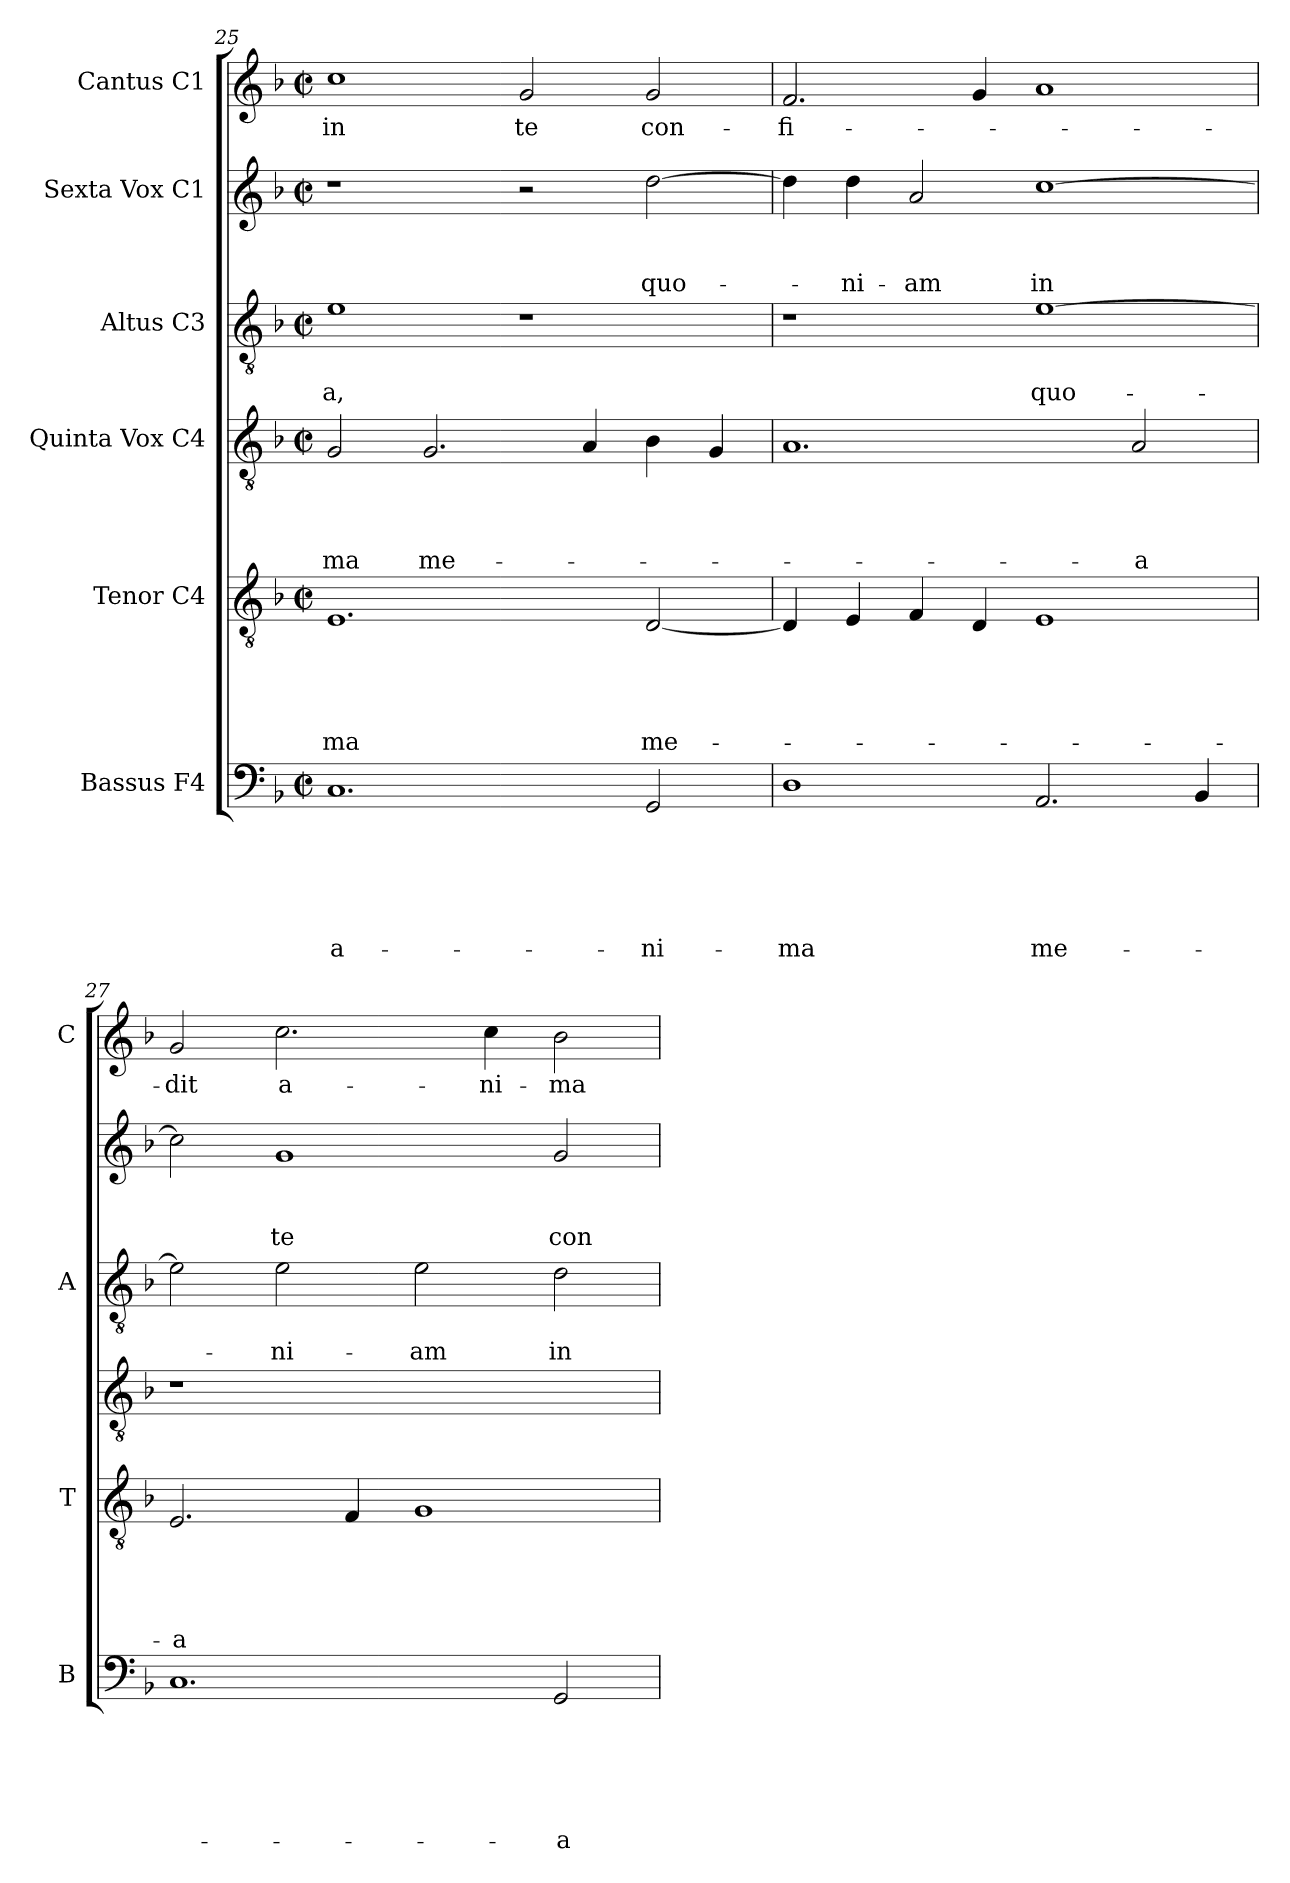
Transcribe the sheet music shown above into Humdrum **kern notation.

**kern	**text	**text	**text	**text	**text	**text	**kern	**text	**text	**text	**text	**text	**kern	**text	**text	**text	**text	**kern	**text	**text	**kern	**text	**text	**text	**kern	**text
*part6	*part6	*part6	*part6	*part6	*part6	*part6	*part5	*part5	*part5	*part5	*part5	*part5	*part4	*part4	*part4	*part4	*part4	*part3	*part3	*part3	*part2	*part2	*part2	*part2	*part1	*part1
*staff6	*staff6	*staff6	*staff6	*staff6	*staff6	*staff6	*staff5	*staff5	*staff5	*staff5	*staff5	*staff5	*staff4	*staff4	*staff4	*staff4	*staff4	*staff3	*staff3	*staff3	*staff2	*staff2	*staff2	*staff2	*staff1	*staff1
*I"Bassus F4	*	*	*	*	*	*	*I"Tenor C4	*	*	*	*	*	*I"Quinta Vox C4	*	*	*	*	*I"Altus C3	*	*	*I"Sexta Vox C1	*	*	*	*I"Cantus C1	*
*I'B	*	*	*	*	*	*	*I'T	*	*	*	*	*	*	*	*	*	*	*I'A	*	*	*	*	*	*	*I'C	*
!!LO:LB:g=z
*clefF4	*	*	*	*	*	*	*clefGv2	*	*	*	*	*	*clefGv2	*	*	*	*	*clefGv2	*	*	*clefG2	*	*	*	*clefG2	*
*k[b-]	*	*	*	*	*	*	*k[b-]	*	*	*	*	*	*k[b-]	*	*	*	*	*k[b-]	*	*	*k[b-]	*	*	*	*k[b-]	*
*F:	*	*	*	*	*	*	*F:	*	*	*	*	*	*F:	*	*	*	*	*F:	*	*	*F:	*	*	*	*F:	*
*M2/2	*	*	*	*	*	*	*M2/2	*	*	*	*	*	*M2/2	*	*	*	*	*M2/2	*	*	*M2/2	*	*	*	*M2/2	*
*met(c|)	*	*	*	*	*	*	*met(c|)	*	*	*	*	*	*met(c|)	*	*	*	*	*met(c|)	*	*	*met(c|)	*	*	*	*met(c|)	*
=25	=25	=25	=25	=25	=25	=25	=25	=25	=25	=25	=25	=25	=25	=25	=25	=25	=25	=25	=25	=25	=25	=25	=25	=25	=25	=25
!	!	!	!	!	!	!LO:LY:b	!	!	!	!	!	!LO:LY:b	!	!	!	!	!LO:LY:b	!	!	!LO:LY:b	!	!	!	!	!	!LO:LY:b
1.C	.	.	.	.	.	a-	1.E	.	.	.	.	-ma	2G/	.	.	.	-ma	1e	.	-a,	1r	.	.	.	1cc	in
!	!	!	!	!	!	!	!	!	!	!	!	!	!	!	!	!	!LO:LY:b	!	!	!	!	!	!	!	!	!
.	.	.	.	.	.	.	.	.	.	.	.	.	2.G/	.	.	.	me-	.	.	.	.	.	.	.	.	.
!	!	!	!	!	!	!	!	!	!	!	!	!	!	!	!	!	!	!	!	!	!	!	!	!	!	!LO:LY:b
.	.	.	.	.	.	.	.	.	.	.	.	.	.	.	.	.	.	1r	.	.	2r	.	.	.	2g/	te
.	.	.	.	.	.	.	.	.	.	.	.	.	4A/	.	.	.	.	.	.	.	.	.	.	.	.	.
!	!	!	!	!	!	!LO:LY:b	!	!	!	!	!	!LO:LY:b	!	!	!	!	!	!	!	!	!	!	!	!LO:LY:b	!	!LO:LY:b
2GG/	.	.	.	.	.	-ni-	[2D/	.	.	.	.	me-	4B-\	.	.	.	.	.	.	.	[2dd\	.	.	quo-	2g/	con-
.	.	.	.	.	.	.	.	.	.	.	.	.	4G/	.	.	.	.	.	.	.	.	.	.	.	.	.
=26	=26	=26	=26	=26	=26	=26	=26	=26	=26	=26	=26	=26	=26	=26	=26	=26	=26	=26	=26	=26	=26	=26	=26	=26	=26	=26
!	!	!	!	!	!	!LO:LY:b	!	!	!	!	!	!	!	!	!	!	!	!	!	!	!	!	!	!	!	!LO:LY:b
1D	.	.	.	.	.	-ma	4D/]	.	.	.	.	.	1.A	.	.	.	.	1r	.	.	4dd\]	.	.	.	2.f/	-fi-
!	!	!	!	!	!	!	!	!	!	!	!	!	!	!	!	!	!	!	!	!	!	!	!	!LO:LY:b	!	!
.	.	.	.	.	.	.	4E/	.	.	.	.	.	.	.	.	.	.	.	.	.	4dd\	.	.	-ni-	.	.
!	!	!	!	!	!	!	!	!	!	!	!	!	!	!	!	!	!	!	!	!	!	!	!	!LO:LY:b	!	!
.	.	.	.	.	.	.	4F/	.	.	.	.	.	.	.	.	.	.	.	.	.	2a/	.	.	-am	.	.
.	.	.	.	.	.	.	4D/	.	.	.	.	.	.	.	.	.	.	.	.	.	.	.	.	.	4g/	.
!	!	!	!	!	!	!LO:LY:b	!	!	!	!	!	!	!	!	!	!	!	!	!	!LO:LY:b	!	!	!	!LO:LY:b	!	!
2.AA/	.	.	.	.	.	me-	1E	.	.	.	.	.	.	.	.	.	.	[1e	.	quo-	[1cc	.	.	in	1a	.
!	!	!	!	!	!	!	!	!	!	!	!	!	!	!	!	!	!LO:LY:b	!	!	!	!	!	!	!	!	!
.	.	.	.	.	.	.	.	.	.	.	.	.	2A/	.	.	.	-a	.	.	.	.	.	.	.	.	.
4BB-/	.	.	.	.	.	.	.	.	.	.	.	.	.	.	.	.	.	.	.	.	.	.	.	.	.	.
=27	=27	=27	=27	=27	=27	=27	=27	=27	=27	=27	=27	=27	=27	=27	=27	=27	=27	=27	=27	=27	=27	=27	=27	=27	=27	=27
!	!	!	!	!	!	!	!	!	!	!	!	!LO:LY:b	!	!	!	!	!	!	!	!	!	!	!	!	!	!LO:LY:b
1.C	.	.	.	.	.	.	2.E/	.	.	.	.	-a	1r	.	.	.	.	2e\]	.	.	2cc\]	.	.	.	2g/	-dit
!	!	!	!	!	!	!	!	!	!	!	!	!	!	!	!	!	!	!	!	!LO:LY:b	!	!	!	!LO:LY:b	!	!LO:LY:b
.	.	.	.	.	.	.	.	.	.	.	.	.	.	.	.	.	.	2e\	.	-ni-	1g	.	.	te	2.cc\	a-
.	.	.	.	.	.	.	4F/	.	.	.	.	.	.	.	.	.	.	.	.	.	.	.	.	.	.	.
!	!	!	!	!	!	!	!	!	!	!	!	!	!	!	!	!	!	!	!	!LO:LY:b	!	!	!	!	!	!
.	.	.	.	.	.	.	1G	.	.	.	.	.	1ryy	.	.	.	.	2e\	.	-am	.	.	.	.	.	.
!	!	!	!	!	!	!	!	!	!	!	!	!	!	!	!	!	!	!	!	!	!	!	!	!	!	!LO:LY:b
.	.	.	.	.	.	.	.	.	.	.	.	.	.	.	.	.	.	.	.	.	.	.	.	.	4cc\	-ni-
!	!	!	!	!	!	!LO:LY:b	!	!	!	!	!	!	!	!	!	!	!	!	!	!LO:LY:b	!	!	!	!LO:LY:b	!	!LO:LY:b
2GG/	.	.	.	.	.	-a	.	.	.	.	.	.	.	.	.	.	.	2d\	.	in	2g/	.	.	con-	2b-\	-ma
=	=	=	=	=	=	=	=	=	=	=	=	=	=	=	=	=	=	=	=	=	=	=	=	=	=	=
*-	*-	*-	*-	*-	*-	*-	*-	*-	*-	*-	*-	*-	*-	*-	*-	*-	*-	*-	*-	*-	*-	*-	*-	*-	*-	*-
